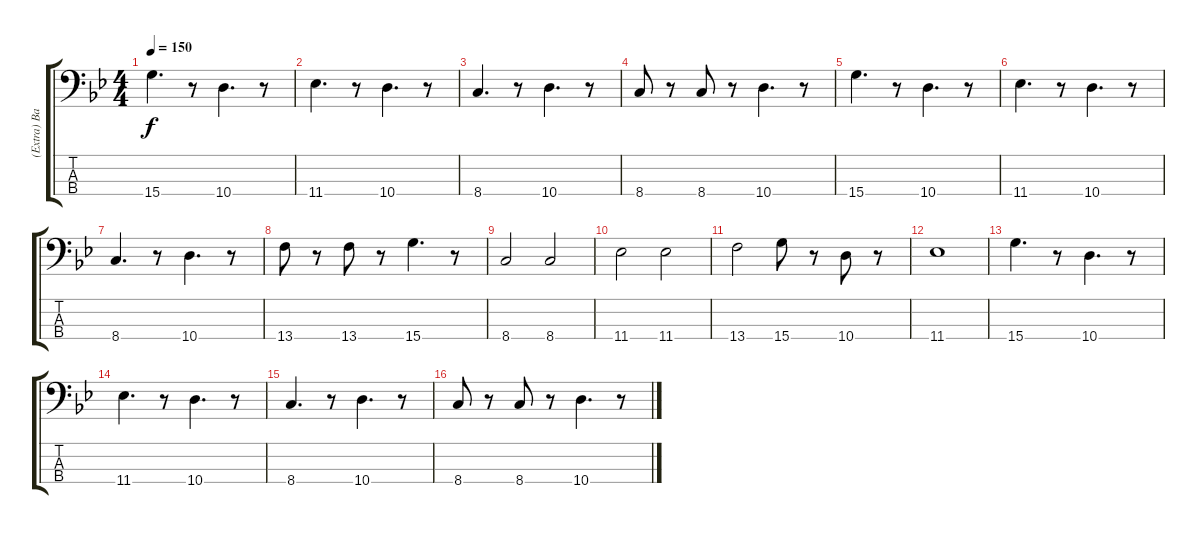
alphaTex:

\track ("(Extra) Bass" "(Extra) Ba") {instrument electricbassfinger}
\staff {score tabs}
\tuning (G2 D2 A1 E1) {hide}
\ts (4 4)
\tempo 150
\clef f4
\ks gminor
15.4.4{d dy f} r.8 10.4.4{d} r.8 |
11.4.4{d} r.8 10.4.4{d} r.8 |
8.4.4{d} r.8 10.4.4{d} r.8 |
8.4.8 r.8 8.4.8 r.8 10.4.4{d} r.8 |
15.4.4{d} r.8 10.4.4{d} r.8 |
11.4.4{d} r.8 10.4.4{d} r.8 |
8.4.4{d} r.8 10.4.4{d} r.8 |
13.4.8 r.8 13.4.8 r.8 15.4.4{d} r.8 |
8.4.2 8.4.2 |
11.4.2 11.4.2 |
13.4.2 15.4.8 r.8 10.4.8 r.8 |
11.4.1 |
15.4.4{d} r.8 10.4.4{d} r.8 |
11.4.4{d} r.8 10.4.4{d} r.8 |
8.4.4{d} r.8 10.4.4{d} r.8 |
8.4.8 r.8 8.4.8 r.8 10.4.4{d} r.8
